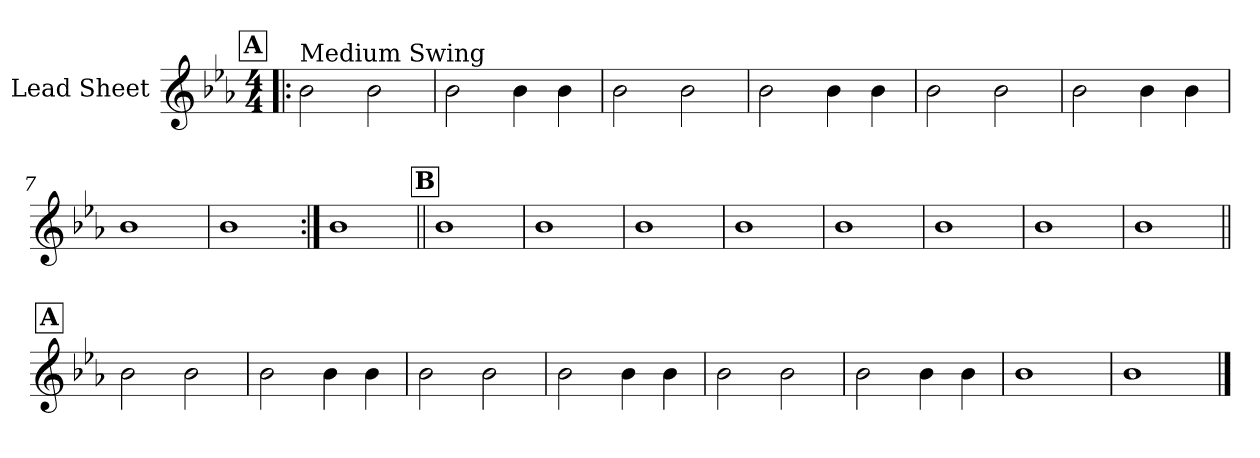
**kern
*part1
*staff1
*I"Lead Sheet
*clefG2
*k[b-e-a-]
*E-:
*M4/4
!!LO:REH:place=s1:a:fs=14:t=A
=1!|:
!LO:TX:a:t=Medium Swing
2b-\
2b-\
=2
2b-\
4b-\
4b-\
=3
2b-\
2b-\
=4
2b-\
4b-\
4b-\
!!LO:LB:g=z
=5
2b-\
2b-\
=6
2b-\
4b-\
4b-\
=7
1b-
=8
1b-
!!LO:LB:g=z
=9:|!
1b-
!!LO:LB:g=z
!!LO:REH:place=s1:a:fs=14:t=B
=10||
1b-
=11
1b-
=12
1b-
=13
1b-
!!LO:LB:g=z
=14
1b-
=15
1b-
=16
1b-
=17
1b-
!!LO:LB:g=z
!!LO:REH:place=s1:a:fs=14:t=A
=18||
2b-\
2b-\
=19
2b-\
4b-\
4b-\
=20
2b-\
2b-\
=21
2b-\
4b-\
4b-\
!!LO:LB:g=z
=22
2b-\
2b-\
=23
2b-\
4b-\
4b-\
=24
1b-
=25
1b-
==
*-
